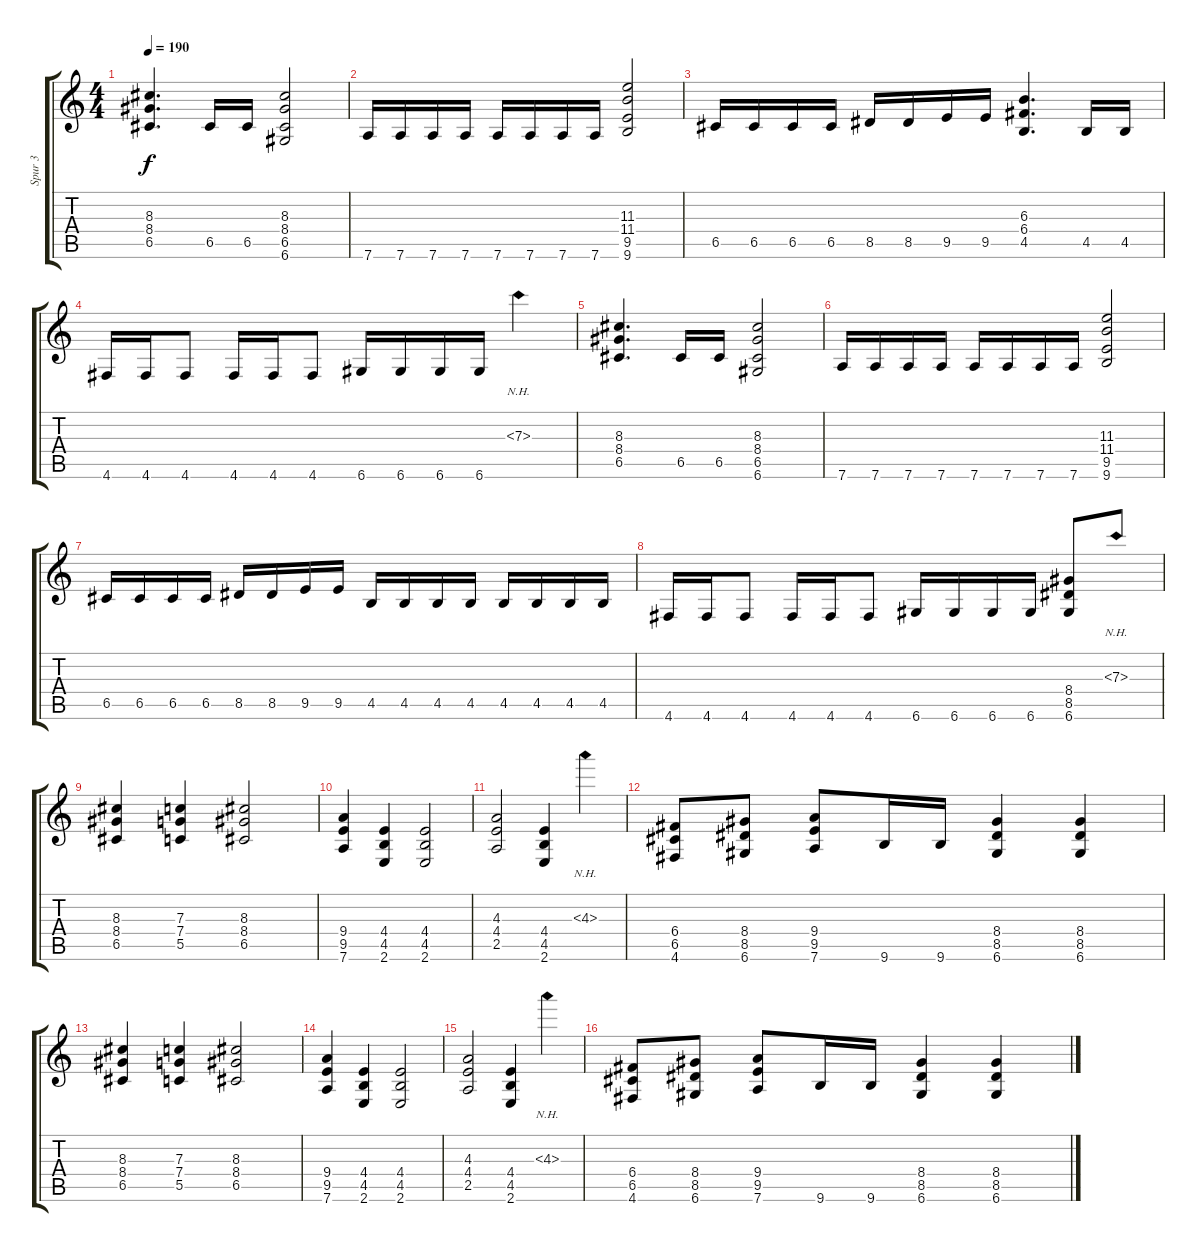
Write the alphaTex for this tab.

\track ("Spur 3" "Spur 3") {instrument distortionguitar}
\staff {score tabs}
\tuning (D4 A3 F3 C3 G2 D2) {hide}
\ts (4 4)
\tempo 190
\clef g2
\ks c
(8.3 8.4 6.5).4{d dy f instrument distortionguitar} 6.5.16 6.5.16 (8.3 8.4 6.5 6.6).2 |
7.6.16 7.6.16 7.6.16 7.6.16 7.6.16 7.6.16 7.6.16 7.6.16 (11.3 11.4 9.5 9.6).2 |
6.5.16 6.5.16 6.5.16 6.5.16 8.5.16 8.5.16 9.5.16 9.5.16 (6.3 6.4 4.5).4{d} 4.5.16 4.5.16 |
4.6.16 4.6.16 4.6.8 4.6.16 4.6.16 4.6.8 6.6.16 6.6.16 6.6.16 6.6.16 7.3{nh}.4 |
(8.3 8.4 6.5).4{d} 6.5.16 6.5.16 (8.3 8.4 6.5 6.6).2 |
7.6.16 7.6.16 7.6.16 7.6.16 7.6.16 7.6.16 7.6.16 7.6.16 (11.3 11.4 9.5 9.6).2 |
6.5.16 6.5.16 6.5.16 6.5.16 8.5.16 8.5.16 9.5.16 9.5.16 4.5.16 4.5.16 4.5.16 4.5.16 4.5.16 4.5.16 4.5.16 4.5.16 |
4.6.16 4.6.16 4.6.8 4.6.16 4.6.16 4.6.8 6.6.16 6.6.16 6.6.16 6.6.16 (8.4 8.5 6.6).8 7.3{nh}.8 |
(8.3 8.4 6.5).4 (7.3 7.4 5.5).4 (8.3 8.4 6.5).2 |
(9.4 9.5 7.6).4 (4.4 4.5 2.6).4 (4.4 4.5 2.6).2 |
(4.3 4.4 2.5).2 (4.4 4.5 2.6).4 4.3{nh}.4 |
(6.4 6.5 4.6).8 (8.4 8.5 6.6).8 (9.4 9.5 7.6).8 9.6.16 9.6.16 (8.4 8.5 6.6).4 (8.4 8.5 6.6).4 |
(8.3 8.4 6.5).4 (7.3 7.4 5.5).4 (8.3 8.4 6.5).2 |
(9.4 9.5 7.6).4 (4.4 4.5 2.6).4 (4.4 4.5 2.6).2 |
(4.3 4.4 2.5).2 (4.4 4.5 2.6).4 4.3{nh}.4 |
(6.4 6.5 4.6).8 (8.4 8.5 6.6).8 (9.4 9.5 7.6).8 9.6.16 9.6.16 (8.4 8.5 6.6).4 (8.4 8.5 6.6).4
